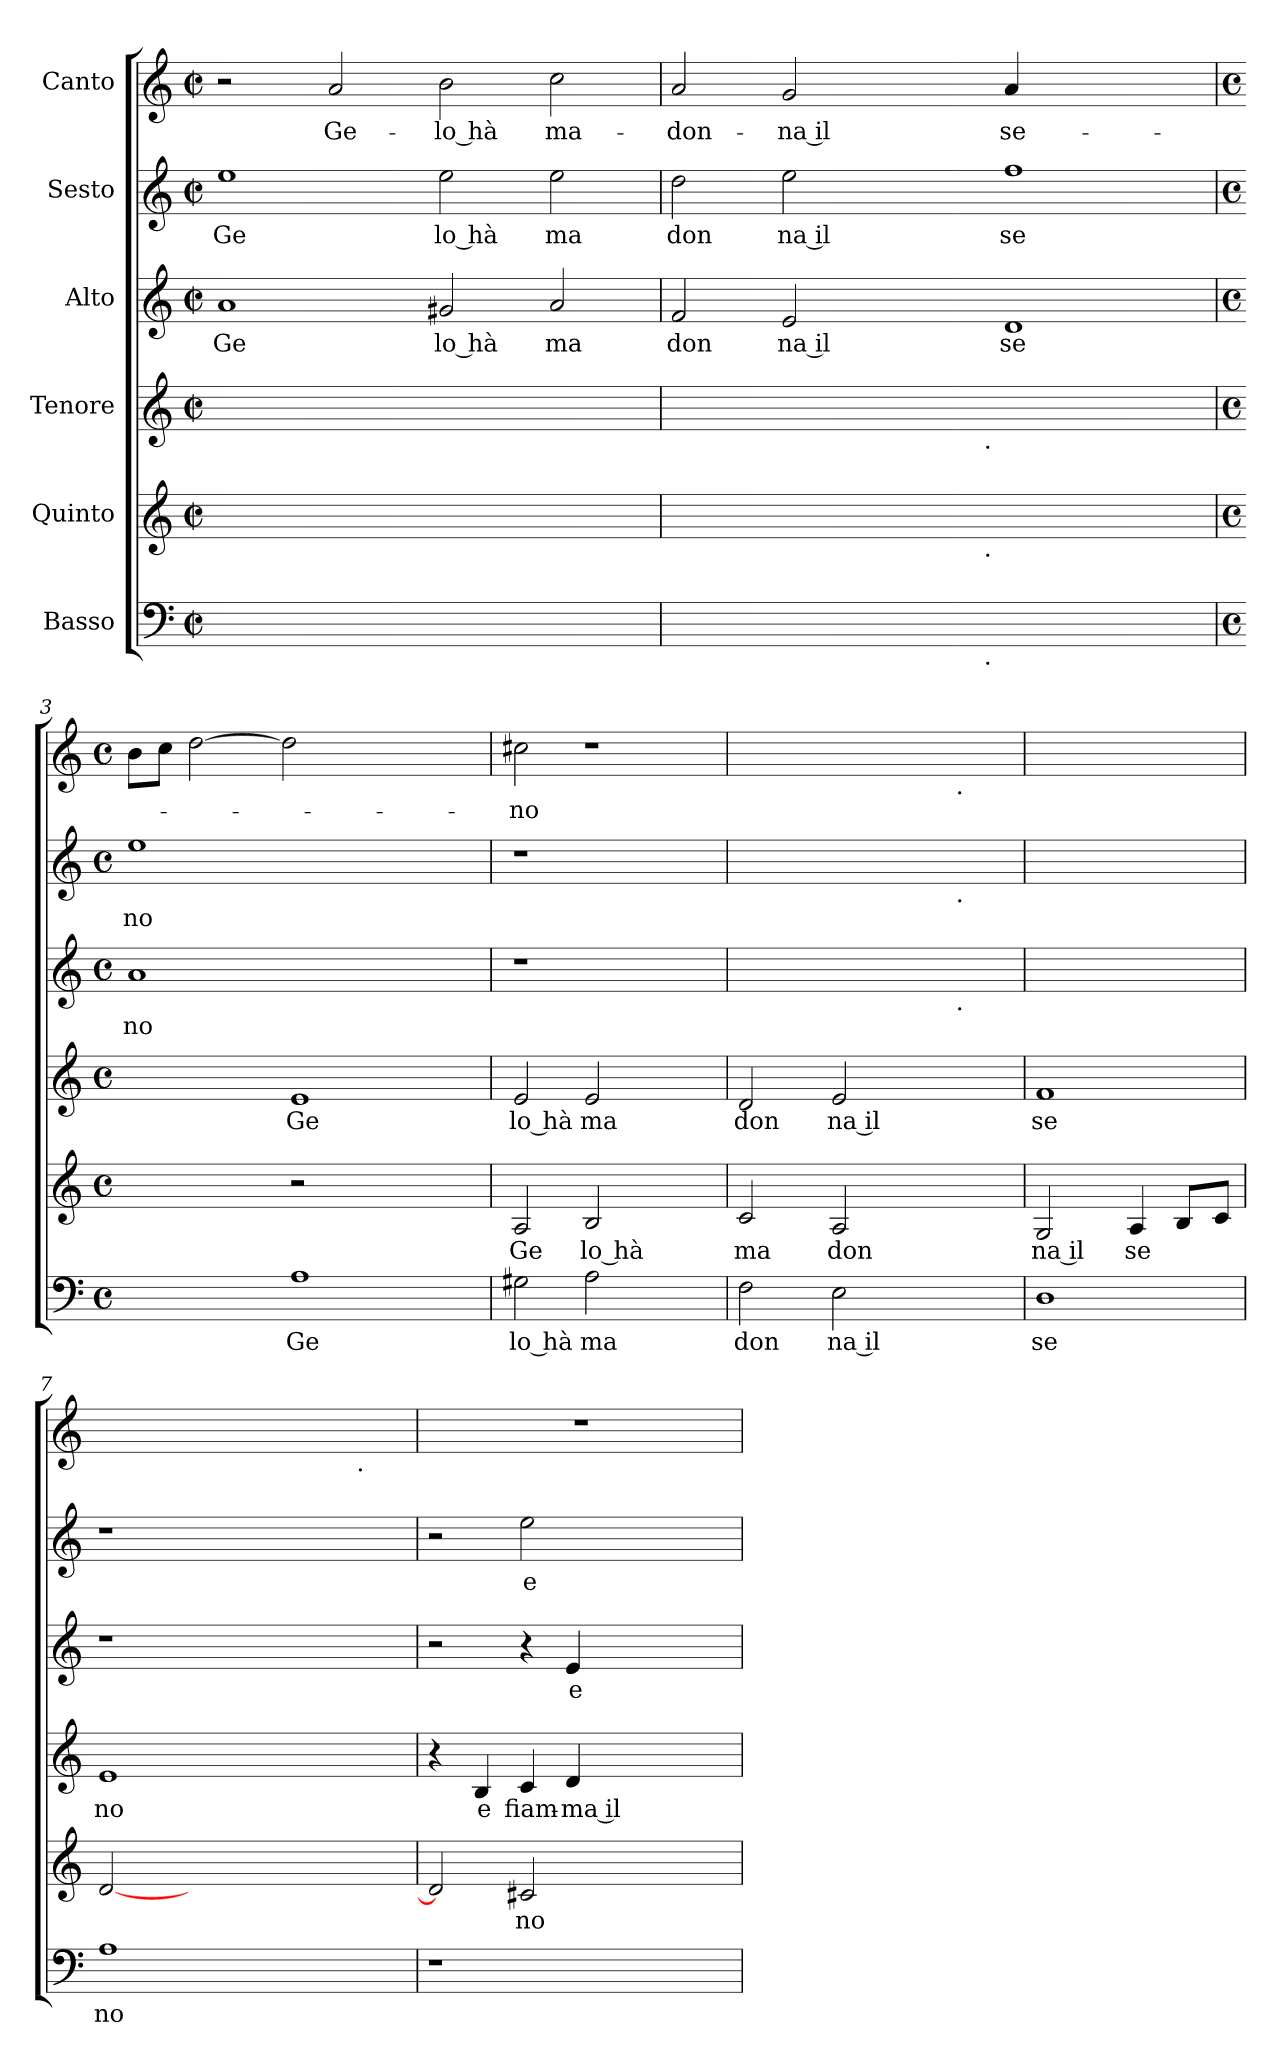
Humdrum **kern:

**kern	**text	**kern	**text	**kern	**text	**kern	**text	**kern	**text	**kern	**text
*part6	*part6	*part5	*part5	*part4	*part4	*part3	*part3	*part2	*part2	*part1	*part1
*staff6	*staff6	*staff5	*staff5	*staff4	*staff4	*staff3	*staff3	*staff2	*staff2	*staff1	*staff1
*I"Basso	*	*I"Quinto	*	*I"Tenore	*	*I"Alto	*	*I"Sesto	*	*I"Canto	*
*clefF4	*	*clefG2	*	*clefG2	*	*clefG2	*	*clefG2	*	*clefG2	*
*k[]	*	*k[]	*	*k[]	*	*k[]	*	*k[]	*	*k[]	*
*C:	*	*C:	*	*C:	*	*C:	*	*C:	*	*C:	*
*M4/2	*	*M4/2	*	*M4/2	*	*M4/2	*	*M4/2	*	*M4/2	*
*met(c|)	*	*met(c|)	*	*met(c|)	*	*met(c|)	*	*met(c|)	*	*met(c|)	*
=1	=1	=1	=1	=1	=1	=1	=1	=1	=1	=1	=1
!	!	!	!	!	!	!	!LO:LY:b	!	!LO:LY:b	!	!
4ryy	.	4ryy	.	4ryy	.	1a	Ge	1ee	Ge	2r	.
4ryy	.	4ryy	.	4ryy	.	.	.	.	.	.	.
!	!	!	!	!	!	!	!	!	!	!	!LO:LY:b
4ryy	.	4ryy	.	4ryy	.	.	.	.	.	2a/	Ge-
4ryy	.	4ryy	.	4ryy	.	.	.	.	.	.	.
!	!	!	!	!	!	!	!LO:LY:b	!	!LO:LY:b	!	!LO:LY:b
4ryy	.	4ryy	.	4ryy	.	2g#X/	lo hà	2ee\	lo hà	2b\	-lo hà
4ryy	.	4ryy	.	4ryy	.	.	.	.	.	.	.
!	!	!	!	!	!	!	!LO:LY:b	!	!LO:LY:b	!	!LO:LY:b
4ryy	.	4ryy	.	4ryy	.	2a/	ma	2ee\	ma	2cc\	ma-
4ryy	.	4ryy	.	4ryy	.	.	.	.	.	.	.
=2	=2	=2	=2	=2	=2	=2	=2	=2	=2	=2	=2
!	!	!	!	!	!	!	!LO:LY:b	!	!LO:LY:b	!	!LO:LY:b
4ryy	.	4ryy	.	4ryy	.	2f/	don	2dd\	don	2a/	-don-
4ryy	.	4ryy	.	4ryy	.	.	.	.	.	.	.
!	!	!	!	!	!	!	!LO:LY:b	!	!LO:LY:b	!	!LO:LY:b
4ryy	.	4ryy	.	4ryy	.	2e/	na il	2ee\	na il	2g/	-na il
64ryy	.	64ryy	.	64ryy	.	.	.	.	.	.	.
64ryy	.	64ryy	.	64ryy	.	.	.	.	.	.	.
64ryy	.	64ryy	.	64ryy	.	.	.	.	.	.	.
64ryy	.	64ryy	.	64ryy	.	.	.	.	.	.	.
64ryy	.	64ryy	.	64ryy	.	.	.	.	.	.	.
64ryy	.	64ryy	.	64ryy	.	.	.	.	.	.	.
64ryy	.	64ryy	.	64ryy	.	.	.	.	.	.	.
64ryy	.	64ryy	.	64ryy	.	.	.	.	.	.	.
64ryy	.	64ryy	.	64ryy	.	.	.	.	.	.	.
64ryy	.	64ryy	.	64ryy	.	.	.	.	.	.	.
64ryy	.	64ryy	.	64ryy	.	.	.	.	.	.	.
64ryy	.	64ryy	.	64ryy	.	.	.	.	.	.	.
64ryy	.	64ryy	.	64ryy	.	.	.	.	.	.	.
64ryy	.	64ryy	.	64ryy	.	.	.	.	.	.	.
!	!	!	!	!LO:TX:b:t=.	!	!	!	!	!	!	!
!	!	!LO:TX:b:t=.	!	!	!	!	!	!	!	!	!
!LO:TX:b:t=.	!	!	!	!	!	!	!	!	!	!	!
64ryy	.	64ryy	.	64ryy	.	.	.	.	.	.	.
4ryy	.	4ryy	.	4ryy	.	.	.	.	.	.	.
!	!	!	!	!	!	!	!LO:LY:b	!	!LO:LY:b	!	!LO:LY:b
.	.	.	.	.	.	1d	se	1ff	se	4a/	se-
2ryy	.	2ryy	.	2ryy	.	.	.	.	.	.	.
.	.	.	.	.	.	.	.	.	.	2.ryy	.
4ryy	.	4ryy	.	4ryy	.	.	.	.	.	.	.
64ryy	.	64ryy	.	64ryy	.	.	.	.	.	.	.
!!LO:LB:g=z
=3	=3	=3	=3	=3	=3	=3	=3	=3	=3	=3	=3
*M4/4	*	*M4/4	*	*M4/4	*	*M4/4	*	*M4/4	*	*M4/4	*
*met(c)	*	*met(c)	*	*met(c)	*	*met(c)	*	*met(c)	*	*met(c)	*
!	!	!	!	!	!	!	!LO:LY:b	!	!LO:LY:b	!	!
4ryy	.	4ryy	.	4ryy	.	1a	no	1ee	no	8b\L	.
.	.	.	.	.	.	.	.	.	.	8cc\J	.
4ryy	.	4ryy	.	4ryy	.	.	.	.	.	[2dd\	.
4ryy	.	4ryy	.	4ryy	.	.	.	.	.	.	.
64ryy	.	64ryy	.	64ryy	.	.	.	.	.	2dd\]	.
!	!LO:LY:b	!	!	!	!LO:LY:b	!	!	!	!	!	!
1A	Ge	2r	.	1e	Ge	.	.	.	.	.	.
.	.	.	.	.	.	2ryy	.	2ryy	.	.	.
.	.	.	.	.	.	.	.	.	.	2ryy	.
.	.	2ryy	.	.	.	.	.	.	.	.	.
.	.	.	.	.	.	4ryy	.	4ryy	.	.	.
.	.	.	.	.	.	64ryy	.	64ryy	.	64ryy	.
=3A	=3A	=3A	=3A	=3A	=3A	=3A	=3A	=3A	=3A	=3A	=3A
!	!LO:LY:b	!	!LO:LY:b	!	!LO:LY:b	!	!	!	!	!	!LO:LY:b
2G#X\	lo hà	2A/	Ge	2e/	lo hà	1r	.	1r	.	2cc#X\	-no
!	!LO:LY:b	!	!LO:LY:b	!	!LO:LY:b	!	!	!	!	!	!
2A\	ma	2B/	lo hà	2e/	ma	.	.	.	.	1r	.
2ryy	.	2ryy	.	2ryy	.	2ryy	.	2ryy	.	.	.
=4A	=4A	=4A	=4A	=4A	=4A	=4A	=4A	=4A	=4A	=4A	=4A
!	!LO:LY:b	!	!LO:LY:b	!	!LO:LY:b	!	!	!	!	!	!
2F\	don	2c/	ma	2d/	don	4ryy	.	4ryy	.	4ryy	.
.	.	.	.	.	.	4ryy	.	4ryy	.	4ryy	.
!	!LO:LY:b	!	!LO:LY:b	!	!LO:LY:b	!	!	!	!	!	!
2E\	na il	2A/	don	2e/	na il	4ryy	.	4ryy	.	4ryy	.
.	.	.	.	.	.	32ryy	.	32ryy	.	32ryy	.
.	.	.	.	.	.	32ryy	.	32ryy	.	32ryy	.
.	.	.	.	.	.	32ryy	.	32ryy	.	32ryy	.
.	.	.	.	.	.	32ryy	.	32ryy	.	32ryy	.
.	.	.	.	.	.	32ryy	.	32ryy	.	32ryy	.
.	.	.	.	.	.	32ryy	.	32ryy	.	32ryy	.
!	!	!	!	!	!	!	!	!	!	!LO:TX:b:t=.	!
!	!	!	!	!	!	!	!	!LO:TX:b:t=.	!	!	!
!	!	!	!	!	!	!LO:TX:b:t=.	!	!	!	!	!
.	.	.	.	.	.	32ryy	.	32ryy	.	32ryy	.
.	.	.	.	.	.	4ryy	.	4ryy	.	4ryy	.
8..ryy	.	8..ryy	.	8..ryy	.	.	.	.	.	.	.
=6A	=6A	=6A	=6A	=6A	=6A	=6A	=6A	=6A	=6A	=6A	=6A
!	!LO:LY:b	!	!LO:LY:b	!	!LO:LY:b	!	!	!	!	!	!
1D	se	2G/	na il	1f	se	4ryy	.	4ryy	.	4ryy	.
.	.	.	.	.	.	4ryy	.	4ryy	.	4ryy	.
!	!	!	!LO:LY:b	!	!	!	!	!	!	!	!
.	.	4A/	se	.	.	4ryy	.	4ryy	.	4ryy	.
.	.	8B/L	.	.	.	32ryy	.	32ryy	.	32ryy	.
.	.	.	.	.	.	8..ryy	.	8..ryy	.	8..ryy	.
.	.	8c/J	.	.	.	.	.	.	.	.	.
!!LO:LB:g=z
=7	=7	=7	=7	=7	=7	=7	=7	=7	=7	=7	=7
!	!LO:LY:b	!	!	!	!LO:LY:b	!	!	!	!	!	!
1A	no	[2d/	.	1e	no	1r	.	1r	.	4ryy	.
.	.	.	.	.	.	.	.	.	.	4ryy	.
.	.	2ryy	.	.	.	.	.	.	.	4ryy	.
.	.	.	.	.	.	.	.	.	.	64ryy	.
.	.	.	.	.	.	.	.	.	.	64ryy	.
.	.	.	.	.	.	.	.	.	.	64ryy	.
.	.	.	.	.	.	.	.	.	.	64ryy	.
.	.	.	.	.	.	.	.	.	.	64ryy	.
.	.	.	.	.	.	.	.	.	.	64ryy	.
.	.	.	.	.	.	.	.	.	.	64ryy	.
.	.	.	.	.	.	.	.	.	.	64ryy	.
.	.	.	.	.	.	.	.	.	.	64ryy	.
.	.	.	.	.	.	.	.	.	.	64ryy	.
.	.	.	.	.	.	.	.	.	.	64ryy	.
.	.	.	.	.	.	.	.	.	.	64ryy	.
.	.	.	.	.	.	.	.	.	.	64ryy	.
.	.	.	.	.	.	.	.	.	.	64ryy	.
!	!	!	!	!	!	!	!	!	!	!LO:TX:b:t=.	!
.	.	.	.	.	.	.	.	.	.	64ryy	.
.	.	.	.	.	.	.	.	.	.	4ryy	.
8...ryy	.	8...ryy	.	8...ryy	.	8...ryy	.	8...ryy	.	.	.
!!LO:LB:g=z
=8	=8	=8	=8	=8	=8	=8	=8	=8	=8	=8	=8
1r	.	2d/]	.	4r	.	2r	.	2r	.	4ryy	.
!	!	!	!	!	!LO:LY:b	!	!	!	!	!	!
.	.	.	.	4B/	e	.	.	.	.	4ryy	.
!	!	!	!LO:LY:b	!	!LO:LY:b	!	!	!	!LO:LY:b	!	!
.	.	2c#X/	no	4c/	fiam-	4r	.	2ee\	e	4ryy	.
!	!	!	!	!	!LO:LY:b	!	!LO:LY:b	!	!	!	!
.	.	.	.	4d/	-ma il	4e/	e	.	.	64ryy	.
.	.	.	.	.	.	.	.	.	.	1r	.
2ryy	.	2ryy	.	2ryy	.	2ryy	.	2ryy	.	.	.
4ryy	.	4ryy	.	4ryy	.	4ryy	.	4ryy	.	.	.
64ryy	.	64ryy	.	64ryy	.	64ryy	.	64ryy	.	.	.
=	=	=	=	=	=	=	=	=	=	=	=
*-	*-	*-	*-	*-	*-	*-	*-	*-	*-	*-	*-
